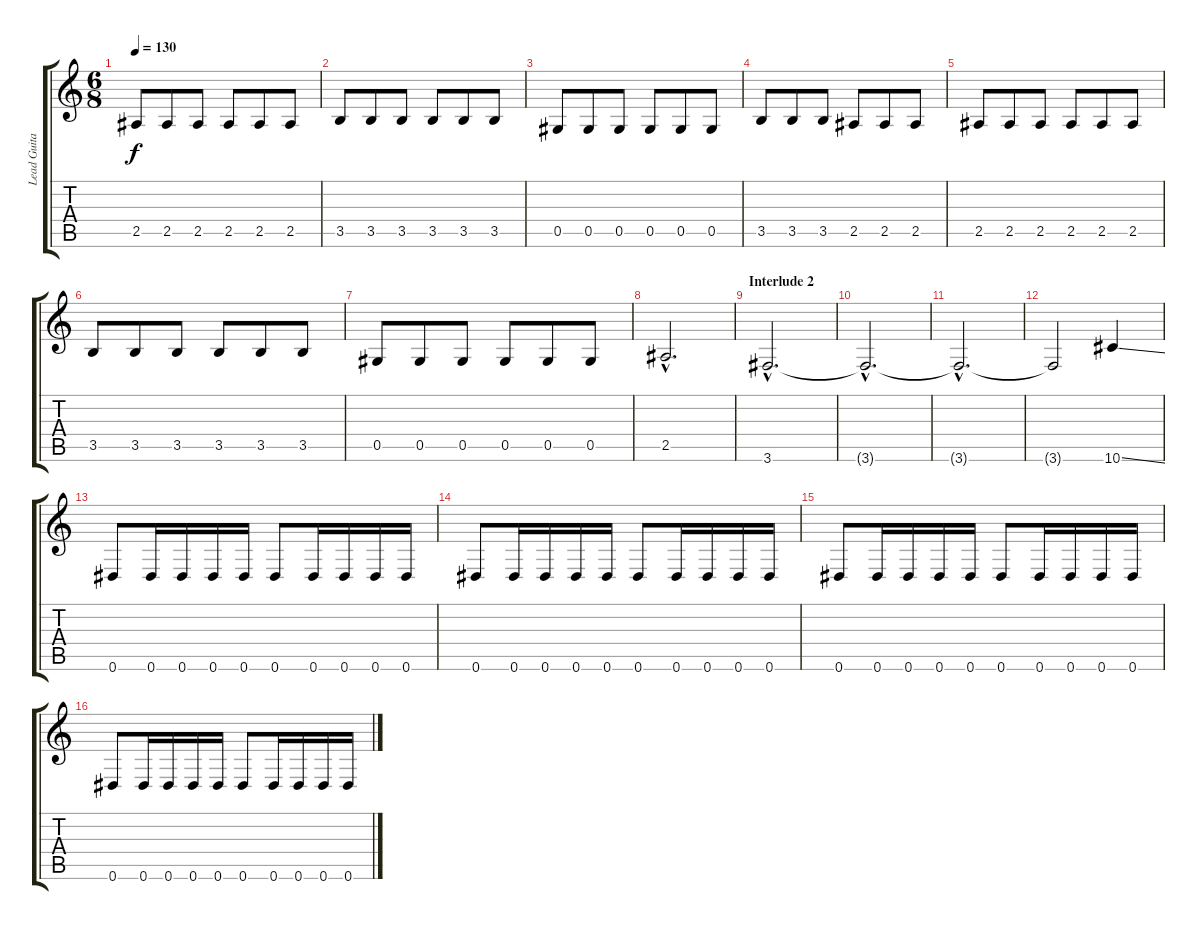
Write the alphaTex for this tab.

\track ("Lead Guitar (Right)" "Lead Guita") {instrument distortionguitar}
\staff {score tabs}
\tuning (Eb4 Bb3 Gb3 Db3 Ab2 Eb2) {hide}
\ts (6 8)
\tempo 130
\clef g2
\ks c
2.5.8{dy f} 2.5.8 2.5.8 2.5.8 2.5.8 2.5.8 |
3.5.8 3.5.8 3.5.8 3.5.8 3.5.8 3.5.8 |
0.5.8 0.5.8 0.5.8 0.5.8 0.5.8 0.5.8 |
3.5.8 3.5.8 3.5.8 2.5.8 2.5.8 2.5.8 |
2.5.8 2.5.8 2.5.8 2.5.8 2.5.8 2.5.8 |
3.5.8 3.5.8 3.5.8 3.5.8 3.5.8 3.5.8 |
0.5.8 0.5.8 0.5.8 0.5.8 0.5.8 0.5.8 |
2.5{hac}.2{d} |
\section ("" "Interlude 2")
3.6{hac}.2{d} |
3.6{hac t}.2{d} |
3.6{hac t}.2{d} |
3.6{t}.2 10.6{ss}.4 |
0.6.8 0.6.16 0.6.16 0.6.16 0.6.16 0.6.8 0.6.16 0.6.16 0.6.16 0.6.16 |
0.6.8 0.6.16 0.6.16 0.6.16 0.6.16 0.6.8 0.6.16 0.6.16 0.6.16 0.6.16 |
0.6.8 0.6.16 0.6.16 0.6.16 0.6.16 0.6.8 0.6.16 0.6.16 0.6.16 0.6.16 |
0.6.8 0.6.16 0.6.16 0.6.16 0.6.16 0.6.8 0.6.16 0.6.16 0.6.16 0.6.16
